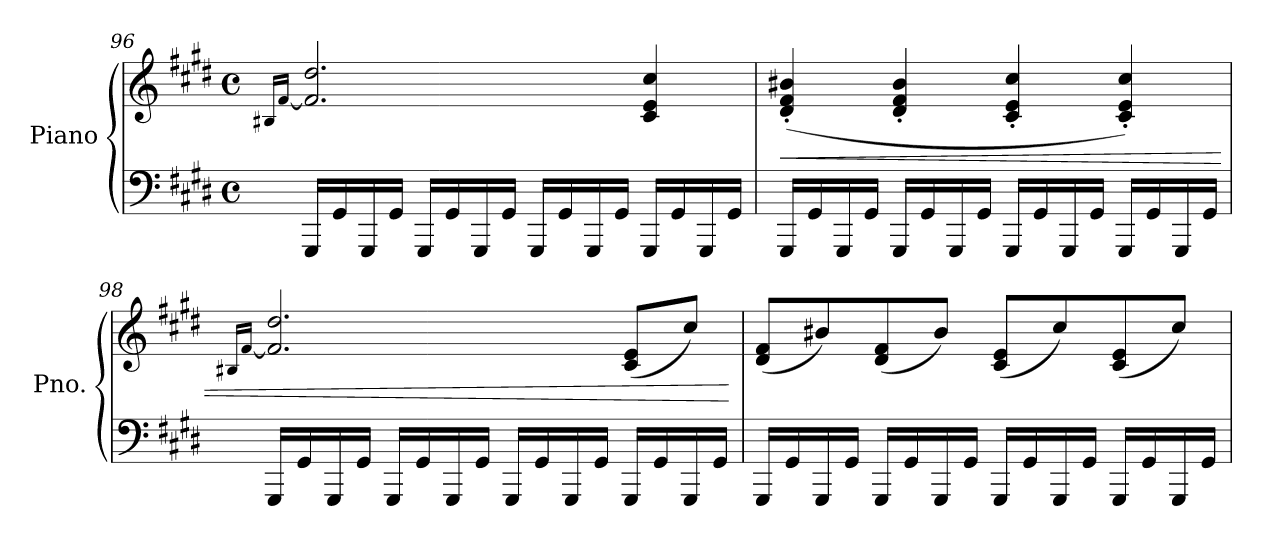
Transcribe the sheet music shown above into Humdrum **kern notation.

**kern	**kern	**dynam
*part1	*part1	*part1
*staff2	*staff1	*staff1/2
*I"Piano	*	*
*I'Pno.	*	*
!!LO:LB:g=z
*clefF4	*clefG2	*
*k[f#c#g#d#]	*k[f#c#g#d#]	*
*M4/4	*M4/4	*
*met(c)	*met(c)	*
=96	=96	=96
.	16qB#X/LL	.
.	[16qf#/JJ	.
16GGG#/LL	2.f#/] 2.dd#/	.
16GG#/	.	.
16GGG#/	.	.
16GG#/JJ	.	.
16GGG#/LL	.	.
16GG#/	.	.
16GGG#/	.	.
16GG#/JJ	.	.
16GGG#/LL	.	.
16GG#/	.	.
16GGG#/	.	.
16GG#/JJ	.	.
16GGG#/LL	4c#/ 4e/ 4cc#/	.
16GG#/	.	.
16GGG#/	.	.
16GG#/JJ	.	.
=97	=97	=97
!	!	!LO:HP:b
16GGG#/LL	(<4d#/' 4f#/' 4b#X/'	<
16GG#/	.	.
16GGG#/	.	.
16GG#/JJ	.	.
16GGG#/LL	4d#/' 4f#/' 4b#/'	.
16GG#/	.	.
16GGG#/	.	.
16GG#/JJ	.	.
16GGG#/LL	4c#/' 4e/' 4cc#/'	.
16GG#/	.	.
16GGG#/	.	.
16GG#/JJ	.	.
16GGG#/LL	4c#/' 4e/' 4cc#/')	.
16GG#/	.	.
16GGG#/	.	.
16GG#/JJ	.	.
=98	=98	=98
.	16qB#X/LL	.
.	[16qf#/JJ	.
16GGG#/LL	2.f#/] 2.dd#/	.
16GG#/	.	.
16GGG#/	.	.
16GG#/JJ	.	.
16GGG#/LL	.	.
16GG#/	.	.
16GGG#/	.	.
16GG#/JJ	.	.
16GGG#/LL	.	.
16GG#/	.	.
16GGG#/	.	.
16GG#/JJ	.	.
16GGG#/LL	(<8c#/ 8e/L	.
16GG#/	.	.
16GGG#/	8cc#/J)	.
16GG#/JJ	.	.
.	.	[
!!LO:PB:g=z
=99	=99	=99
16GGG#/LL	(<8d#/ 8f#/L	.
16GG#/	.	.
16GGG#/	8b#X/)	.
16GG#/JJ	.	.
16GGG#/LL	(<8d#/ 8f#/	.
16GG#/	.	.
16GGG#/	8b#/J)	.
16GG#/JJ	.	.
16GGG#/LL	(<8c#/ 8e/L	.
16GG#/	.	.
16GGG#/	8cc#/)	.
16GG#/JJ	.	.
16GGG#/LL	(<8c#/ 8e/	.
16GG#/	.	.
16GGG#/	8cc#/J)	.
16GG#/JJ	.	.
=	=	=
*-	*-	*-
